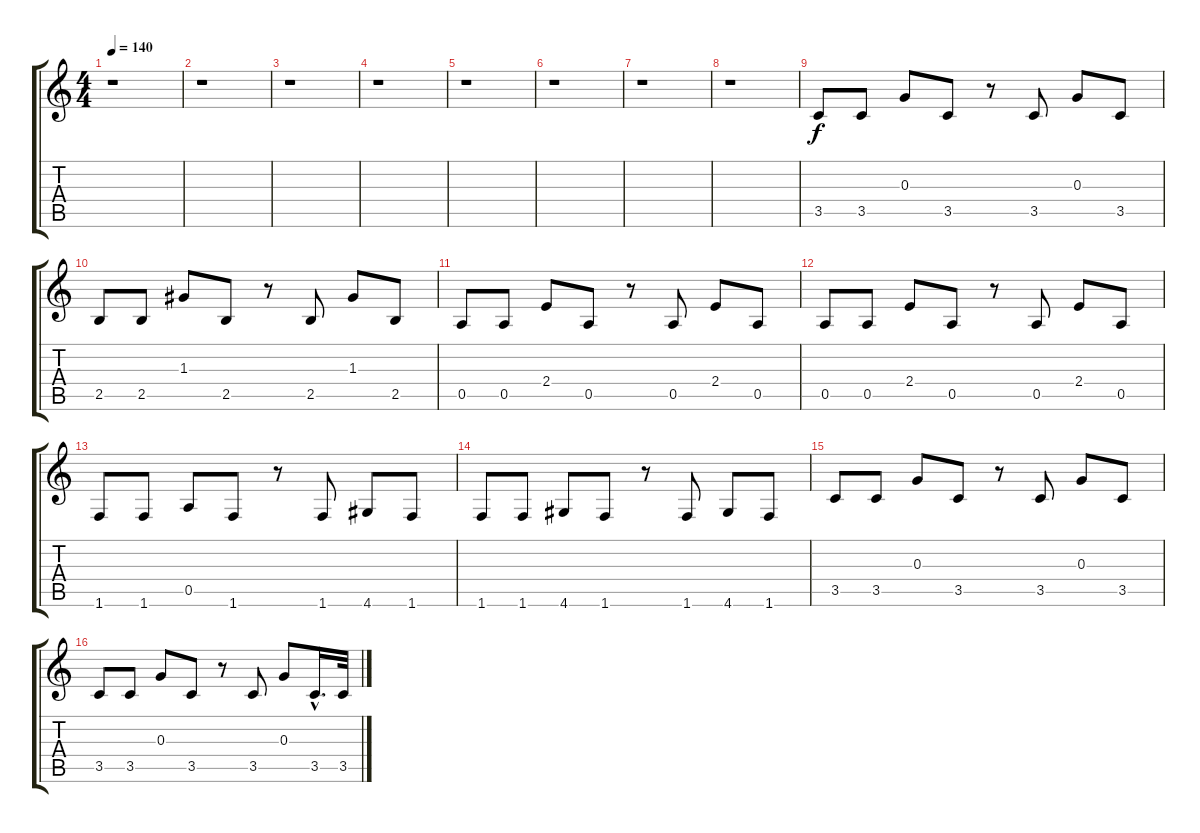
\track "" {instrument electricguitarclean}
\staff {score tabs}
\tuning (E4 B3 G3 D3 A2 E2) {hide}
\ts (4 4)
\tempo 140
\clef g2
\ks c
r.1{dy f} |
r.1 |
r.1 |
r.1 |
r.1 |
r.1 |
r.1 |
r.1 |
3.5.8 3.5.8 0.3.8 3.5.8 r.8 3.5.8 0.3.8 3.5.8 |
2.5.8 2.5.8 1.3.8 2.5.8 r.8 2.5.8 1.3.8 2.5.8 |
0.5.8 0.5.8 2.4.8 0.5.8 r.8 0.5.8 2.4.8 0.5.8 |
0.5.8 0.5.8 2.4.8 0.5.8 r.8 0.5.8 2.4.8 0.5.8 |
1.6.8 1.6.8 0.5.8 1.6.8 r.8 1.6.8 4.6.8 1.6.8 |
1.6.8 1.6.8 4.6.8 1.6.8 r.8 1.6.8 4.6.8 1.6.8 |
3.5.8 3.5.8 0.3.8 3.5.8 r.8 3.5.8 0.3.8 3.5.8 |
3.5.8 3.5.8 0.3.8 3.5.8 r.8 3.5.8 0.3.8 3.5{hac}.16{d} 3.5.32
